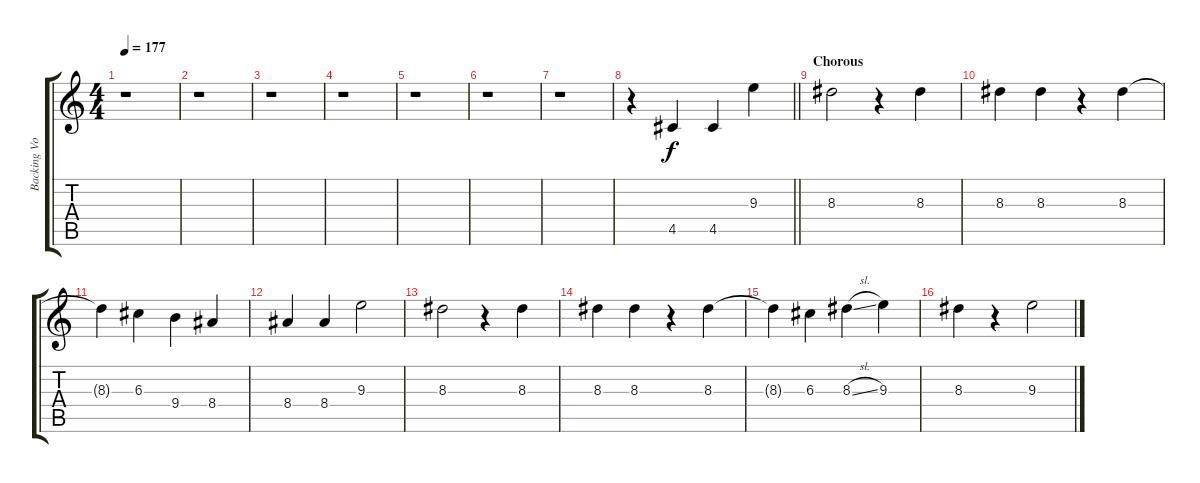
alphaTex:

\track ("Backing Vocals" "Backing Vo") {instrument contrabass}
\staff {score tabs}
\tuning (E4 B3 G3 D3 A2 E2) {hide}
\ts (4 4)
\tempo 177
\clef g2
\ks c
r.1{dy f} |
r.1 |
r.1 |
r.1 |
r.1 |
r.1 |
r.1 |
\barLineRight lightlight
r.4 4.5.4 4.5.4 9.3.4 |
\section ("" "Chorous")
8.3.2 r.4 8.3.4 |
8.3.4 8.3.4 r.4 8.3.4 |
8.3{t}.4 6.3.4 9.4.4 8.4.4 |
8.4.4 8.4.4 9.3.2 |
8.3.2 r.4 8.3.4 |
8.3.4 8.3.4 r.4 8.3.4 |
8.3{t}.4 6.3.4 8.3{sl}.4 9.3.4 |
8.3.4 r.4 9.3.2
